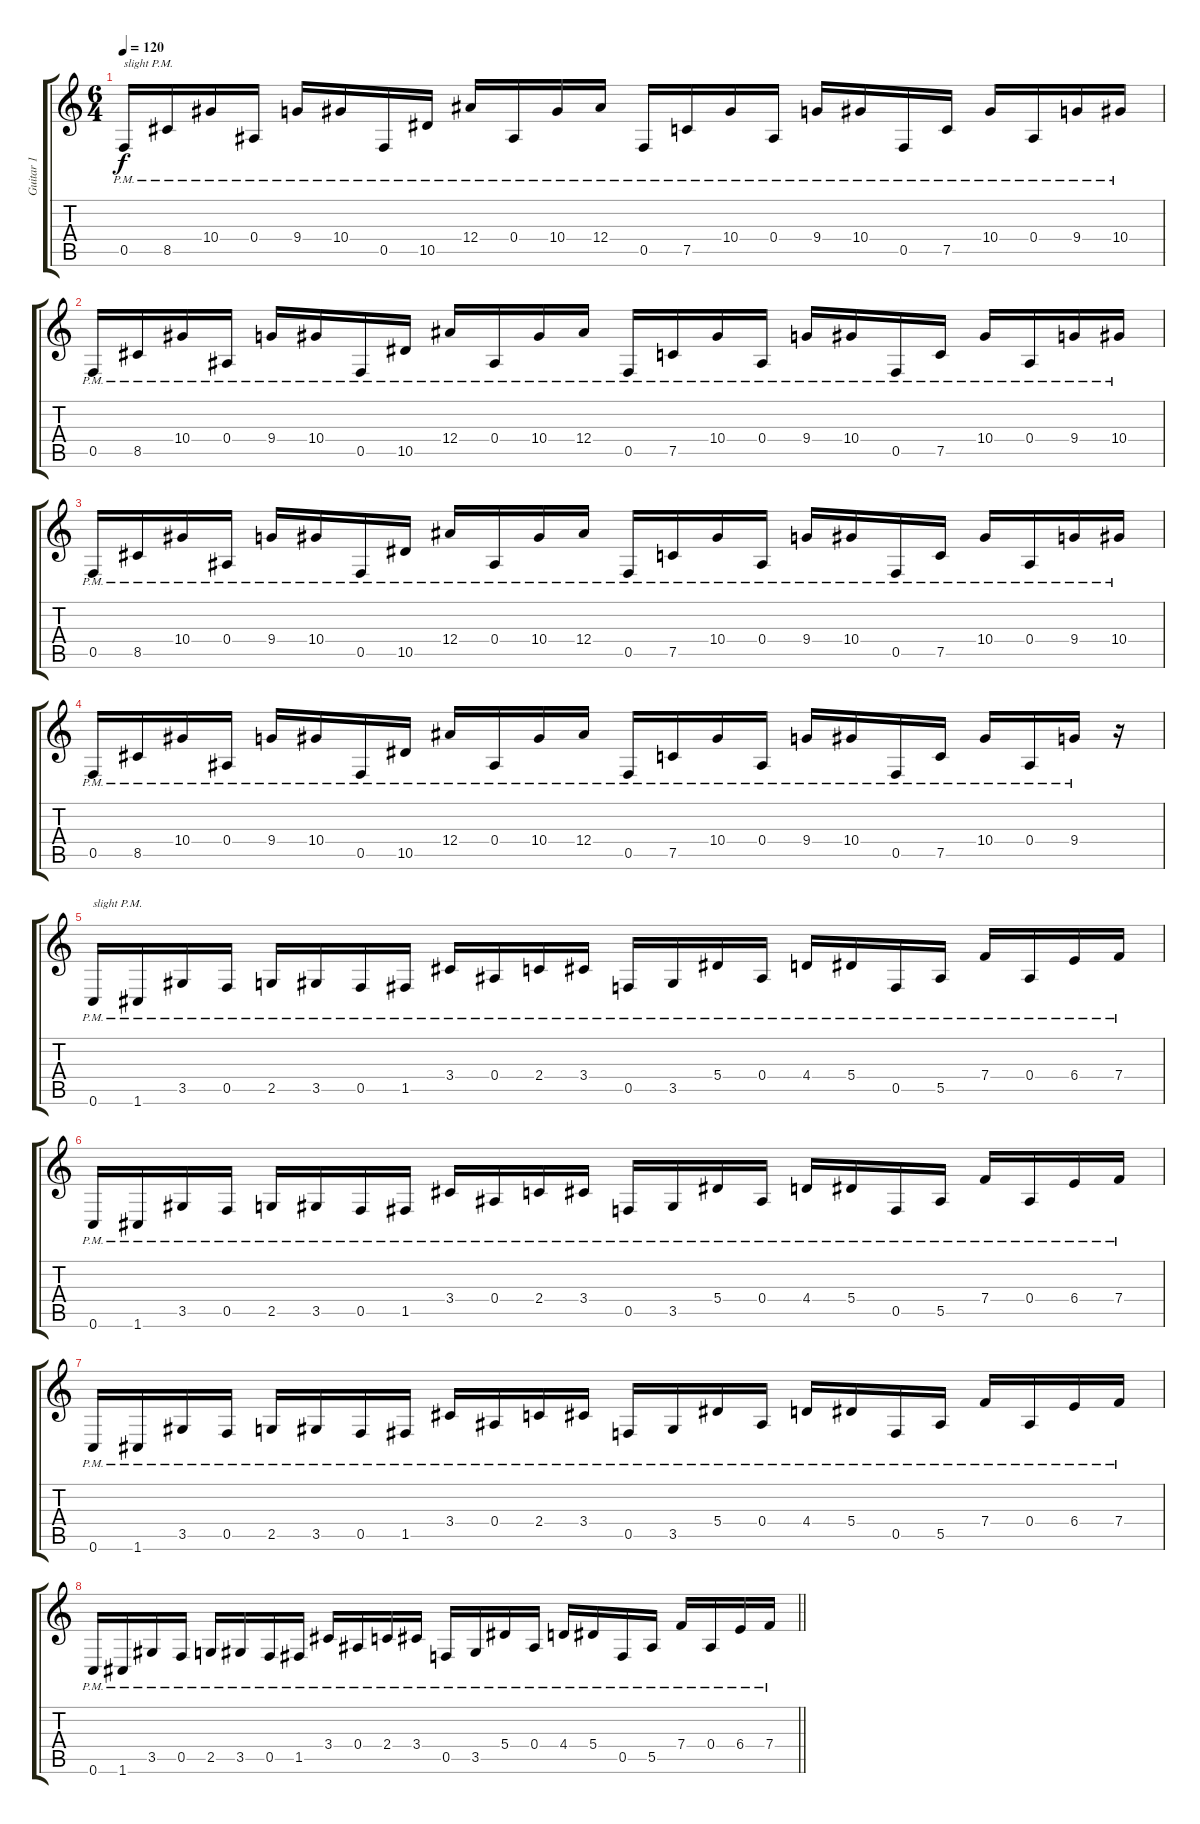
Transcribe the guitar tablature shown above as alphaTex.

\track ("Guitar 1" "Guitar 1") {instrument distortionguitar}
\staff {score tabs}
\tuning (C4 G3 Eb3 Bb2 F2 C2) {hide}
\ts (6 4)
\section ("" "")
\tempo 120
\clef g2
\ks c
0.5{pm}.16{txt "slight P.M." dy f} 8.5{pm}.16 10.4{pm}.16 0.4{pm}.16 9.4{pm}.16 10.4{pm}.16 0.5{pm}.16 10.5{pm}.16 12.4{pm}.16 0.4{pm}.16 10.4{pm}.16 12.4{pm}.16 0.5{pm}.16 7.5{pm}.16 10.4{pm}.16 0.4{pm}.16 9.4{pm}.16 10.4{pm}.16 0.5{pm}.16 7.5{pm}.16 10.4{pm}.16 0.4{pm}.16 9.4{pm}.16 10.4{pm}.16 |
0.5{pm}.16 8.5{pm}.16 10.4{pm}.16 0.4{pm}.16 9.4{pm}.16 10.4{pm}.16 0.5{pm}.16 10.5{pm}.16 12.4{pm}.16 0.4{pm}.16 10.4{pm}.16 12.4{pm}.16 0.5{pm}.16 7.5{pm}.16 10.4{pm}.16 0.4{pm}.16 9.4{pm}.16 10.4{pm}.16 0.5{pm}.16 7.5{pm}.16 10.4{pm}.16 0.4{pm}.16 9.4{pm}.16 10.4{pm}.16 |
0.5{pm}.16 8.5{pm}.16 10.4{pm}.16 0.4{pm}.16 9.4{pm}.16 10.4{pm}.16 0.5{pm}.16 10.5{pm}.16 12.4{pm}.16 0.4{pm}.16 10.4{pm}.16 12.4{pm}.16 0.5{pm}.16 7.5{pm}.16 10.4{pm}.16 0.4{pm}.16 9.4{pm}.16 10.4{pm}.16 0.5{pm}.16 7.5{pm}.16 10.4{pm}.16 0.4{pm}.16 9.4{pm}.16 10.4{pm}.16 |
0.5{pm}.16 8.5{pm}.16 10.4{pm}.16 0.4{pm}.16 9.4{pm}.16 10.4{pm}.16 0.5{pm}.16 10.5{pm}.16 12.4{pm}.16 0.4{pm}.16 10.4{pm}.16 12.4{pm}.16 0.5{pm}.16 7.5{pm}.16 10.4{pm}.16 0.4{pm}.16 9.4{pm}.16 10.4{pm}.16 0.5{pm}.16 7.5{pm}.16 10.4{pm}.16 0.4{pm}.16 9.4{pm}.16 r.16 |
0.6{pm}.16{txt "slight P.M."} 1.6{pm}.16 3.5{pm}.16 0.5{pm}.16 2.5{pm}.16 3.5{pm}.16 0.5{pm}.16 1.5{pm}.16 3.4{pm}.16 0.4{pm}.16 2.4{pm}.16 3.4{pm}.16 0.5{pm}.16 3.5{pm}.16 5.4{pm}.16 0.4{pm}.16 4.4{pm}.16 5.4{pm}.16 0.5{pm}.16 5.5{pm}.16 7.4{pm}.16 0.4{pm}.16 6.4{pm}.16 7.4{pm}.16 |
0.6{pm}.16 1.6{pm}.16 3.5{pm}.16 0.5{pm}.16 2.5{pm}.16 3.5{pm}.16 0.5{pm}.16 1.5{pm}.16 3.4{pm}.16 0.4{pm}.16 2.4{pm}.16 3.4{pm}.16 0.5{pm}.16 3.5{pm}.16 5.4{pm}.16 0.4{pm}.16 4.4{pm}.16 5.4{pm}.16 0.5{pm}.16 5.5{pm}.16 7.4{pm}.16 0.4{pm}.16 6.4{pm}.16 7.4{pm}.16 |
0.6{pm}.16 1.6{pm}.16 3.5{pm}.16 0.5{pm}.16 2.5{pm}.16 3.5{pm}.16 0.5{pm}.16 1.5{pm}.16 3.4{pm}.16 0.4{pm}.16 2.4{pm}.16 3.4{pm}.16 0.5{pm}.16 3.5{pm}.16 5.4{pm}.16 0.4{pm}.16 4.4{pm}.16 5.4{pm}.16 0.5{pm}.16 5.5{pm}.16 7.4{pm}.16 0.4{pm}.16 6.4{pm}.16 7.4{pm}.16 |
\barLineRight lightlight
0.6{pm}.16 1.6{pm}.16 3.5{pm}.16 0.5{pm}.16 2.5{pm}.16 3.5{pm}.16 0.5{pm}.16 1.5{pm}.16 3.4{pm}.16 0.4{pm}.16 2.4{pm}.16 3.4{pm}.16 0.5{pm}.16 3.5{pm}.16 5.4{pm}.16 0.4{pm}.16 4.4{pm}.16 5.4{pm}.16 0.5{pm}.16 5.5{pm}.16 7.4{pm}.16 0.4{pm}.16 6.4{pm}.16 7.4{pm}.16
